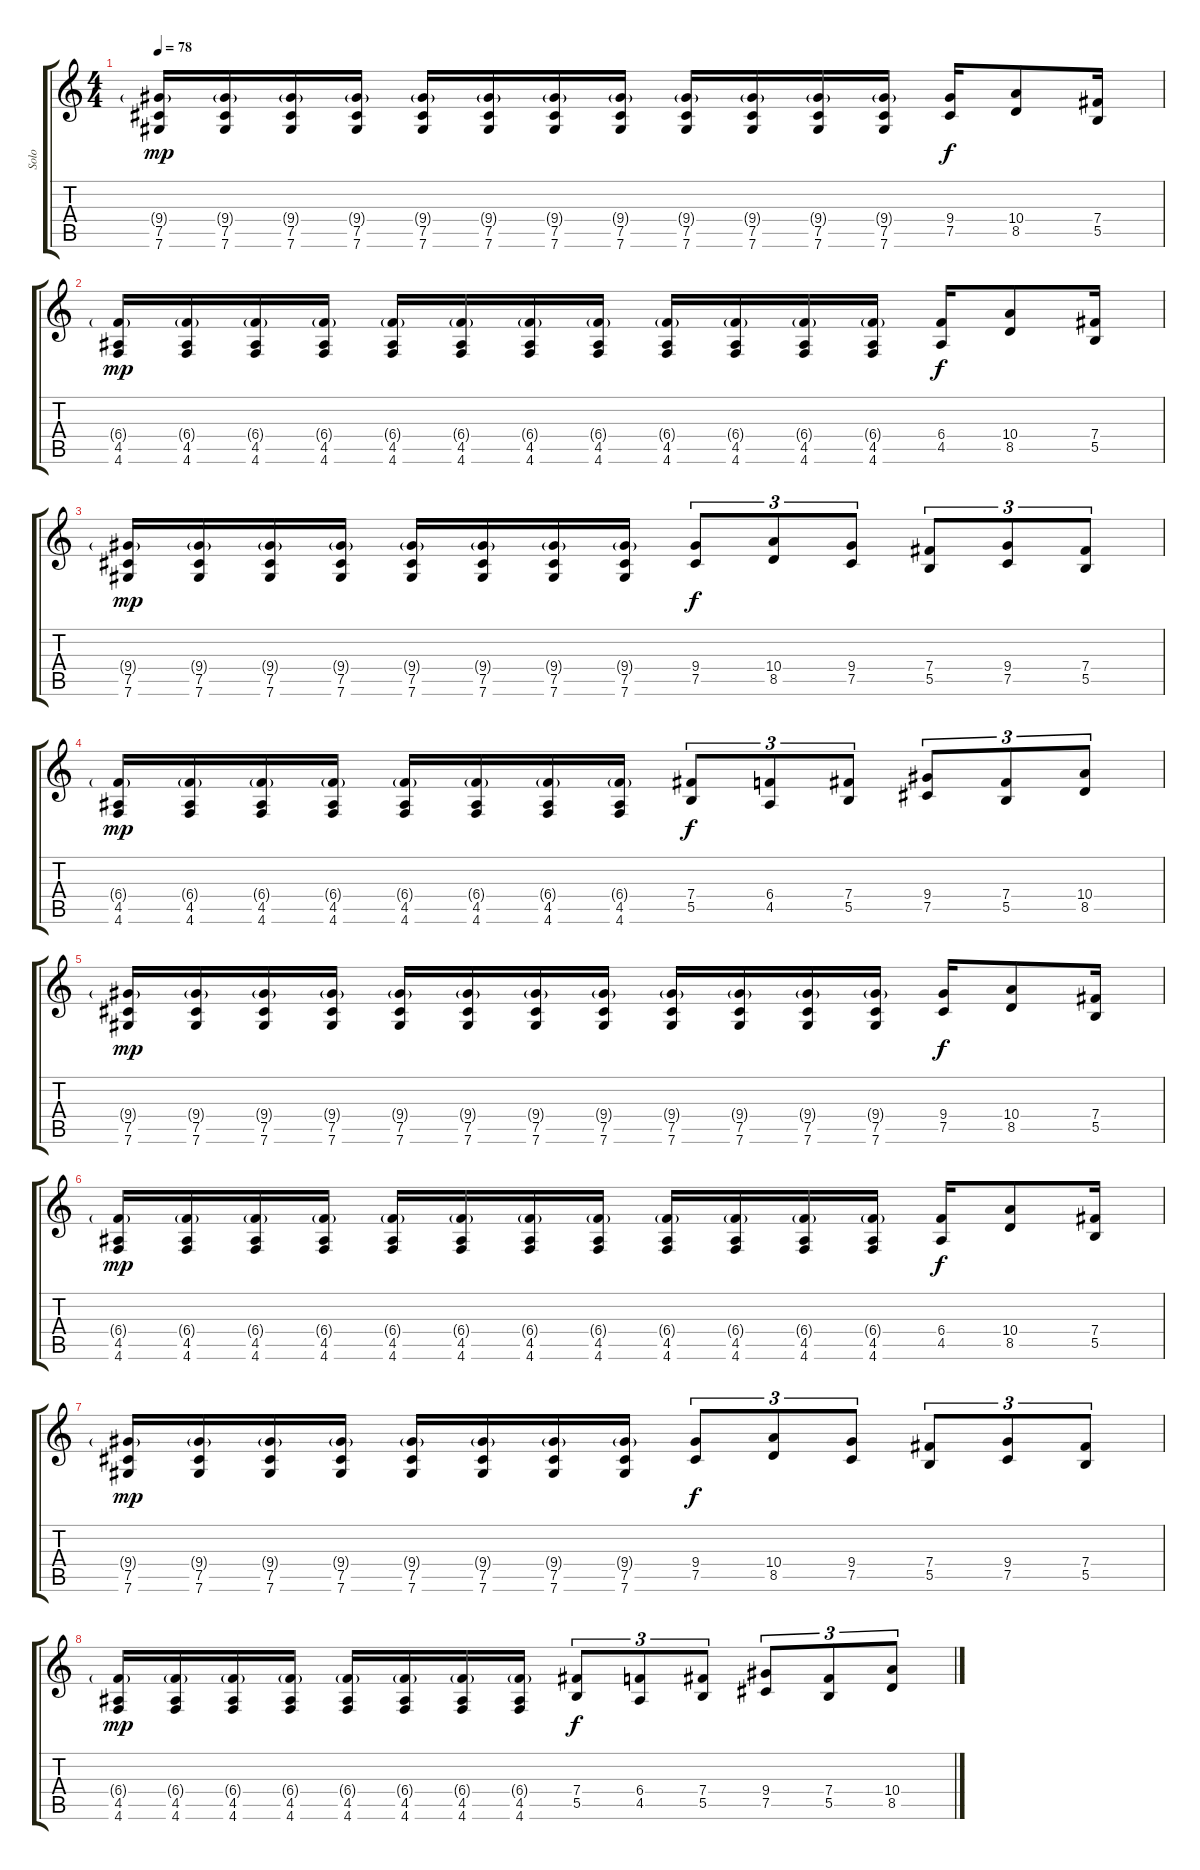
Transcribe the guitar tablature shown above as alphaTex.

\track ("Solo" "Solo") {instrument distortionguitar}
\staff {score tabs}
\tuning (Db4 Ab3 E3 B2 Gb2 Db2) {hide}
\ts (4 4)
\tempo 78
\clef g2
\ks c
(9.4{g} 7.5 7.6).16{dy mp} (9.4{g} 7.5 7.6).16 (9.4{g} 7.5 7.6).16 (9.4{g} 7.5 7.6).16 (9.4{g} 7.5 7.6).16 (9.4{g} 7.5 7.6).16 (9.4{g} 7.5 7.6).16 (9.4{g} 7.5 7.6).16 (9.4{g} 7.5 7.6).16 (9.4{g} 7.5 7.6).16 (9.4{g} 7.5 7.6).16 (9.4{g} 7.5 7.6).16 (9.4 7.5).16{dy f} (10.4 8.5).8 (7.4 5.5).16 |
(6.4{g} 4.5 4.6).16{dy mp} (6.4{g} 4.5 4.6).16 (6.4{g} 4.5 4.6).16 (6.4{g} 4.5 4.6).16 (6.4{g} 4.5 4.6).16 (6.4{g} 4.5 4.6).16 (6.4{g} 4.5 4.6).16 (6.4{g} 4.5 4.6).16 (6.4{g} 4.5 4.6).16 (6.4{g} 4.5 4.6).16 (6.4{g} 4.5 4.6).16 (6.4{g} 4.5 4.6).16 (6.4 4.5).16{dy f} (10.4 8.5).8 (7.4 5.5).16 |
(9.4{g} 7.5 7.6).16{dy mp} (9.4{g} 7.5 7.6).16 (9.4{g} 7.5 7.6).16 (9.4{g} 7.5 7.6).16 (9.4{g} 7.5 7.6).16 (9.4{g} 7.5 7.6).16 (9.4{g} 7.5 7.6).16 (9.4{g} 7.5 7.6).16 (9.4 7.5).8{tu (3 2) dy f} (10.4 8.5).8{tu (3 2)} (9.4 7.5).8{tu (3 2)} (7.4 5.5).8{tu (3 2)} (9.4 7.5).8{tu (3 2)} (7.4 5.5).8{tu (3 2)} |
(6.4{g} 4.5 4.6).16{dy mp} (6.4{g} 4.5 4.6).16 (6.4{g} 4.5 4.6).16 (6.4{g} 4.5 4.6).16 (6.4{g} 4.5 4.6).16 (6.4{g} 4.5 4.6).16 (6.4{g} 4.5 4.6).16 (6.4{g} 4.5 4.6).16 (7.4 5.5).8{tu (3 2) dy f} (6.4 4.5).8{tu (3 2)} (7.4 5.5).8{tu (3 2)} (9.4 7.5).8{tu (3 2)} (7.4 5.5).8{tu (3 2)} (10.4 8.5).8{tu (3 2)} |
(9.4{g} 7.5 7.6).16{dy mp} (9.4{g} 7.5 7.6).16 (9.4{g} 7.5 7.6).16 (9.4{g} 7.5 7.6).16 (9.4{g} 7.5 7.6).16 (9.4{g} 7.5 7.6).16 (9.4{g} 7.5 7.6).16 (9.4{g} 7.5 7.6).16 (9.4{g} 7.5 7.6).16 (9.4{g} 7.5 7.6).16 (9.4{g} 7.5 7.6).16 (9.4{g} 7.5 7.6).16 (9.4 7.5).16{dy f} (10.4 8.5).8 (7.4 5.5).16 |
(6.4{g} 4.5 4.6).16{dy mp} (6.4{g} 4.5 4.6).16 (6.4{g} 4.5 4.6).16 (6.4{g} 4.5 4.6).16 (6.4{g} 4.5 4.6).16 (6.4{g} 4.5 4.6).16 (6.4{g} 4.5 4.6).16 (6.4{g} 4.5 4.6).16 (6.4{g} 4.5 4.6).16 (6.4{g} 4.5 4.6).16 (6.4{g} 4.5 4.6).16 (6.4{g} 4.5 4.6).16 (6.4 4.5).16{dy f} (10.4 8.5).8 (7.4 5.5).16 |
(9.4{g} 7.5 7.6).16{dy mp} (9.4{g} 7.5 7.6).16 (9.4{g} 7.5 7.6).16 (9.4{g} 7.5 7.6).16 (9.4{g} 7.5 7.6).16 (9.4{g} 7.5 7.6).16 (9.4{g} 7.5 7.6).16 (9.4{g} 7.5 7.6).16 (9.4 7.5).8{tu (3 2) dy f} (10.4 8.5).8{tu (3 2)} (9.4 7.5).8{tu (3 2)} (7.4 5.5).8{tu (3 2)} (9.4 7.5).8{tu (3 2)} (7.4 5.5).8{tu (3 2)} |
(6.4{g} 4.5 4.6).16{dy mp} (6.4{g} 4.5 4.6).16 (6.4{g} 4.5 4.6).16 (6.4{g} 4.5 4.6).16 (6.4{g} 4.5 4.6).16 (6.4{g} 4.5 4.6).16 (6.4{g} 4.5 4.6).16 (6.4{g} 4.5 4.6).16 (7.4 5.5).8{tu (3 2) dy f} (6.4 4.5).8{tu (3 2)} (7.4 5.5).8{tu (3 2)} (9.4 7.5).8{tu (3 2)} (7.4 5.5).8{tu (3 2)} (10.4 8.5).8{tu (3 2)}
